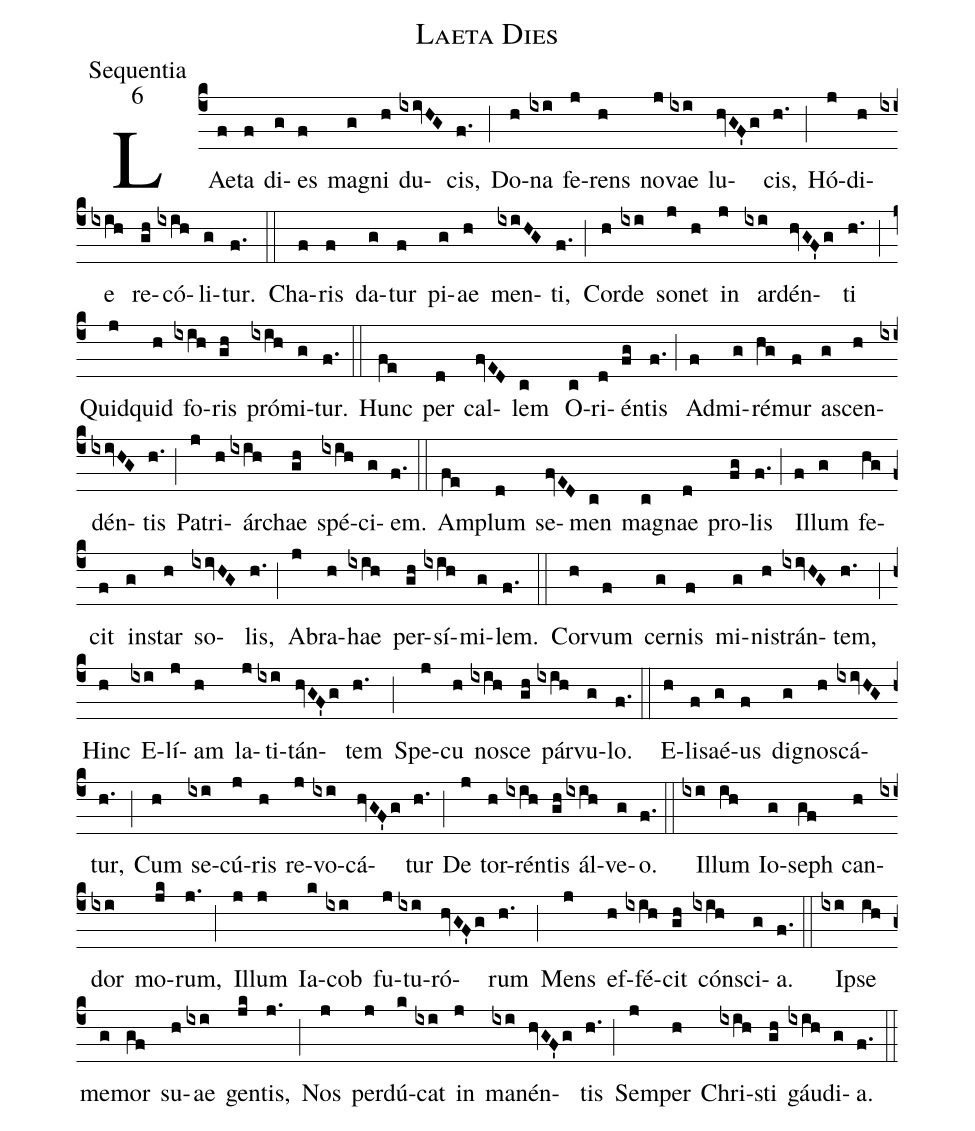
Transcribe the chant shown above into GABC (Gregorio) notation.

name:Laeta Dies;
office-part:Sequentia;
mode:6;
%%
(c4) LAe(f)ta(f) di(g)es(f) ma(g)gni(h) du(ixivHG)cis,(f.) (;) Do(h)na(ixi) fe(j)rens(h) no(j)vae(ixi) lu(hvGF'g)cis,(h.) (;) Hó(j)di(h)e(ixih) re(gh)có(ixih)li(g)tur.(f.) (::)

Cha(f)ris(f) da(g)tur(f) pi(g)ae(h) men(ixiHG)ti,(f.) (;) Cor(h)de(ixi) so(j)net(h) in (j) ar(ixi)dén(hvGF'g)ti(h.) (;) Quid(j)quid(h) fo(ixih)ris(gh) pró(ixih)mi(g)tur.(f.) (::)

Hunc(fe) per(d) cal(fvED)lem (c) O(c)ri(d)én(fg)tis(f.) (;) Ad(f)mi(g)ré(hg)mur(f) a(g)scen(h)dén(ixivHG)tis(h.) (;) Pa(j)tri(h)ár(ixih)chae(gh) spé(ixih)ci(g)em.(f.) (::)

Am(fe)plum(d) se(fvED)men(c) ma(c)gnae(d) pro(fg)lis(f.) (;) Il(f)lum(g) fe(hg)cit(f) in(g)star(h) so(ixivHG)lis,(h.) (;) A(j)bra(h)hae(ixih) per(gh)sí(ixih)mi(g)lem.(f.) (::)

Cor(h)vum(f) cer(g)nis(f) mi(g)ni(h)strán(ixivHG)tem,(h.) (;) Hinc(h) E(ixi)lí(j)am(h) la(j)ti(ixi)tán(hvGF'g)tem(h.) (;) Spe(j)cu(h) no(ixih)sce(gh) pár(ixih)vu(g)lo.(f.) (::)

E(h)li(f)saé(g)us(f) di(g)gno(h)scá(ixivHG)tur,(h.) (;) Cum(h) se(ixi)cú(j)ris(h) re(j)vo(ixi)cá(hvGF'g)tur(h.) (;) De(j) tor(h)rén(ixih)tis(gh) ál(ixih)ve(g)o.(f.) (::)

Il(ixi)lum(ih) Io(g)seph(gf) can(h)dor(ixi) mo(jk)rum,(j.) (;) Il(j)lum(j) Ia(k)cob(ixi) fu(j)tu(ixi)ró(hvGF'g)rum(h.) (;) Mens(j) ef(h)fé(ixih)cit(gh) cón(ixih)sci(g)a.(f.) (::)

Ip(ixi)se(ih) me(g)mor(gf) su(h)ae(ixi) gen(jk)tis,(j.) (;) Nos(j) per(j)dú(k)cat(ixi) in(j) ma(ixi)nén(hvGF'g)tis(h.) (;) Sem(j)per(h) Chri(ixih)sti(gh) gáu(ixih)di(g)a.(f.) (::)
